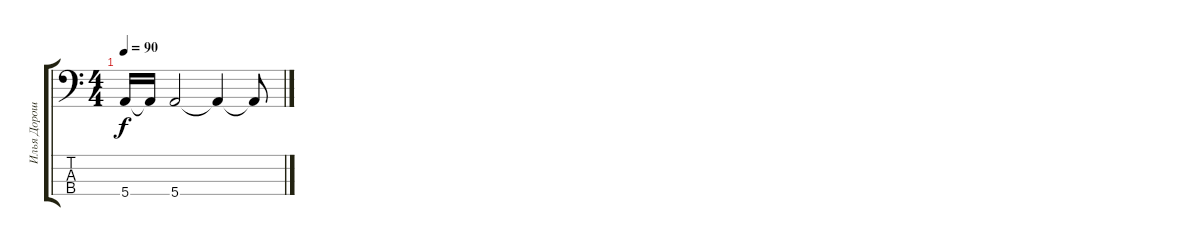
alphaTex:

\track ("Илья Дорошенико" "Илья Дорош") {instrument electricbassfinger}
\staff {score tabs}
\tuning (G2 D2 A1 E1) {hide}
\ts (4 4)
\tempo 90
\clef f4
\ks c
5.4.16{dy f} 5.4{t}.16 5.4.2 5.4{t}.4 5.4{t}.8
